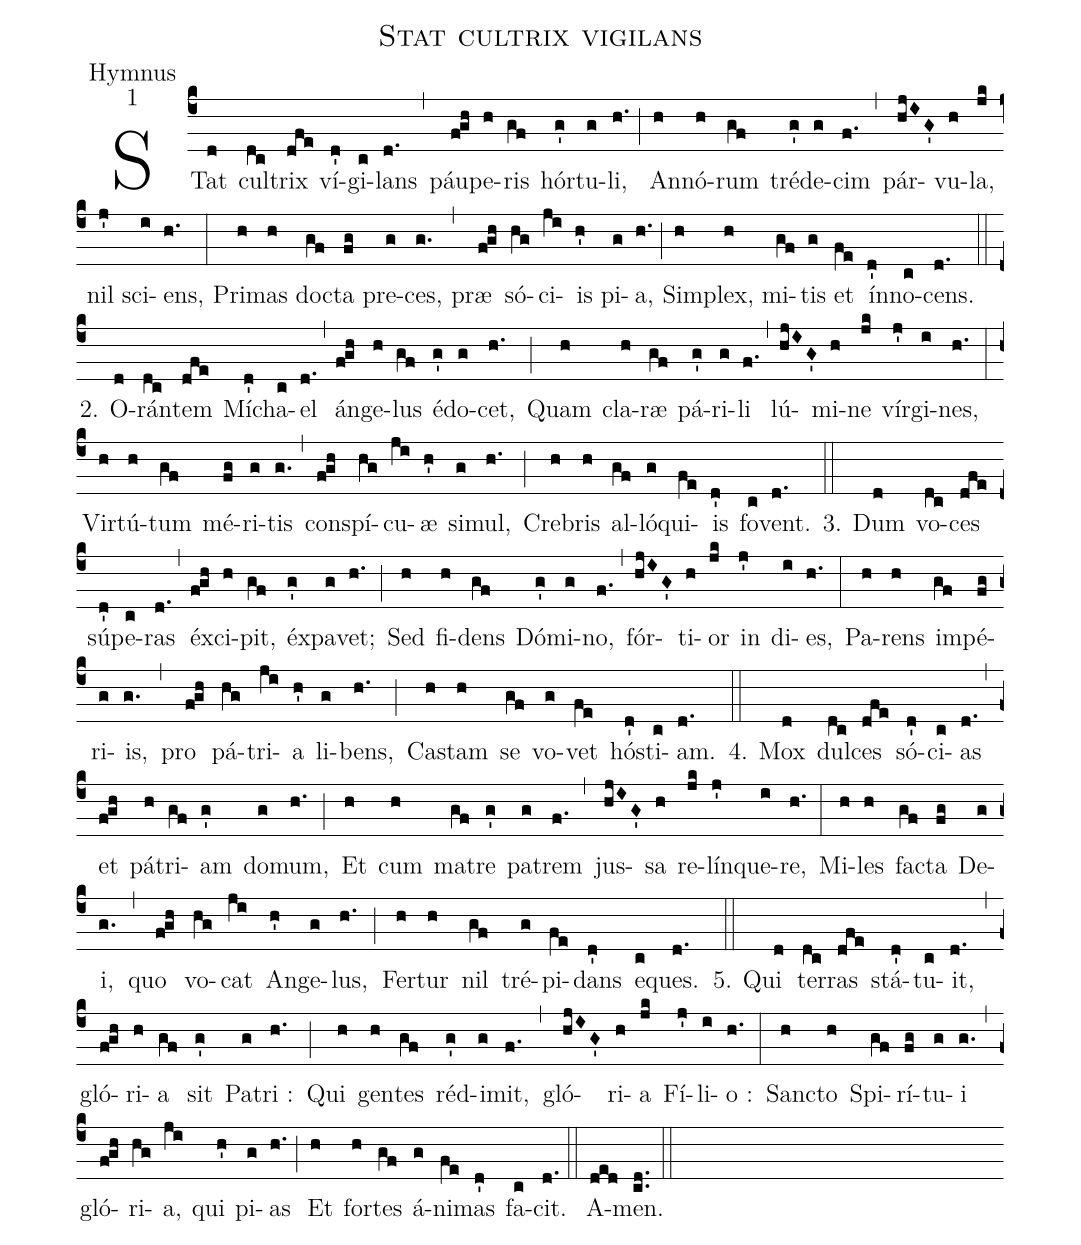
name:Stat cultrix vigilans;
office-part:Hymnus;
mode:1;
%%
(c4)STat(d) cul(dc)trix(dfe) ví(d')gi(c)lans(d.) (,) páu(fgh)pe(h)ris(gf) hór(g')tu(g)li,(h.) (;)
An(h)nó(h)rum(gf) tré(g')de(g)cim(f.) (,) pár(hjIG')vu(h)la,(jk) nil(j') sci(i)ens,(h.) (:)
Pri(h)mas(h) doc(gf)ta(fg) pre(g)ces,(g.) (,) præ(fgh) só(hg)ci(ji)is(h') pi(g)a,(h.) (;)
Sim(h)plex,(h) mi(gf)tis(g) et(fe) ín(d')no(c)cens.(d.) (::)

2. O(d)rán(dc)tem(dfe) Mí(d')cha(c)el(d.) (,) án(fgh)ge(h)lus(gf) é(g')do(g)cet,(h.) (;)
Quam(h) cla(h)ræ(gf) pá(g')ri(g)li(f.) (,) lú(hjIG')mi(h)ne(jk) vír(j')gi(i)nes,(h.) (:)
Vir(h)tú(h)tum(gf) mé(fg)ri(g)tis(g.) (,) con(fgh)spí(hg)cu(ji)æ(h') si(g)mul,(h.) (;)
Cre(h)bris(h) al(gf)ló(g)qui(fe)is(d') fo(c)vent.(d.) (::)

3. Dum(d) vo(dc)ces(dfe) sú(d')pe(c)ras(d.) (,) éx(fgh)ci(h)pit,(gf) éx(g')pa(g)vet;(h.) (;)
Sed(h) fi(h)dens(gf) Dó(g')mi(g)no,(f.) (,) fór(hjIG')ti(h)or(jk) in(j') di(i)es,(h.) (:)
Pa(h)rens(h) im(gf)pé(fg)ri(g)is,(g.) (,) pro(fgh) pá(hg)tri(ji)a(h') li(g)bens,(h.) (;)
Cas(h)tam(h) se(gf) vo(g)vet(fe) hós(d')ti(c)am.(d.) (::)

4. Mox(d) dul(dc)ces(dfe) só(d')ci(c)as(d.) (,) et(fgh) pá(h)tri(gf)am(g') do(g)mum,(h.) (;)
Et(h) cum(h) ma(gf)tre(g') pa(g)trem(f.) (,) jus(hjIG')sa(h) re(jk)lín(j')que(i)re,(h.) (:)
Mi(h)les(h) fac(gf)ta(fg) De(g)i,(g.) (,) quo(fgh) vo(hg)cat(ji) An(h')ge(g)lus,(h.) (;)
Fer(h)tur(h) nil(gf) tré(g)pi(fe)dans(d') e(c)ques.(d.) (::)

5. Qui(d) ter(dc)ras(dfe) stá(d')tu(c)it,(d.) (,) gló(fgh)ri(h)a(gf) sit(g') Pa(g)tri :(h.) (;)
Qui(h) gen(h)tes(gf) réd(g')i(g)mit,(f.) (,) gló(hjIG')ri(h)a(jk) Fí(j')li(i)o :(h.) (:)
Sanc(h)to(h) Spi(gf)rí(fg)tu(g)i(g.) (,) gló(fgh)ri(hg)a,(ji) qui(h') pi(g)as(h.) (;)
Et(h) for(h)tes(gf) á(g)ni(fe)mas(d') fa(c)cit.(d.) (::)
A(ded)men.(cd..) (::)
